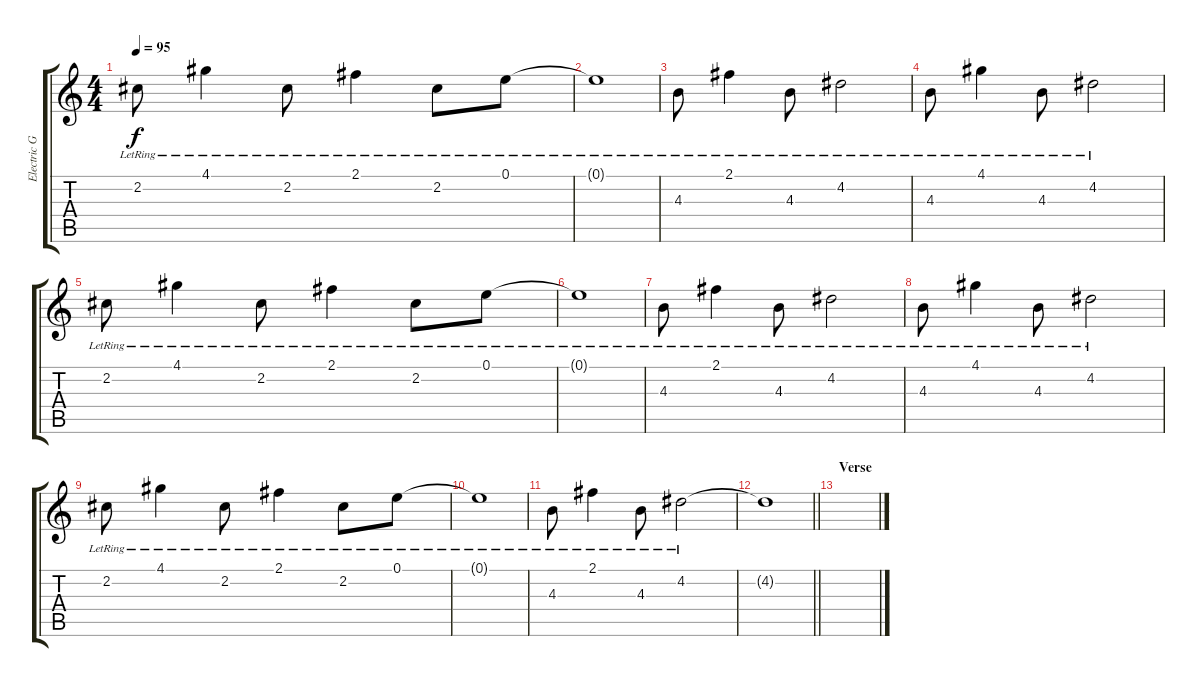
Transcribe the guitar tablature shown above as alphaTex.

\track ("Electric Guitar" "Electric G") {instrument electricbassfinger}
\staff {score tabs}
\tuning (E4 B3 G3 D3 A2 E2) {hide}
\ts (4 4)
\tempo 95
\clef g2
\ks c
2.2{lr}.8{dy f} 4.1{lr}.4 2.2{lr}.8 2.1{lr}.4 2.2{lr}.8 0.1{lr}.8 |
0.1{lr t}.1 |
4.3{lr}.8 2.1{lr}.4 4.3{lr}.8 4.2{lr}.2 |
4.3{lr}.8 4.1{lr}.4 4.3{lr}.8 4.2{lr}.2 |
2.2{lr}.8 4.1{lr}.4 2.2{lr}.8 2.1{lr}.4 2.2{lr}.8 0.1{lr}.8 |
0.1{lr t}.1 |
4.3{lr}.8 2.1{lr}.4 4.3{lr}.8 4.2{lr}.2 |
4.3{lr}.8 4.1{lr}.4 4.3{lr}.8 4.2{lr}.2 |
2.2{lr}.8 4.1{lr}.4 2.2{lr}.8 2.1{lr}.4 2.2{lr}.8 0.1{lr}.8 |
0.1{lr t}.1 |
4.3{lr}.8 2.1{lr}.4 4.3{lr}.8 4.2{lr}.2 |
\barLineRight lightlight
4.2{t}.1 |
\section ("" "Verse")
